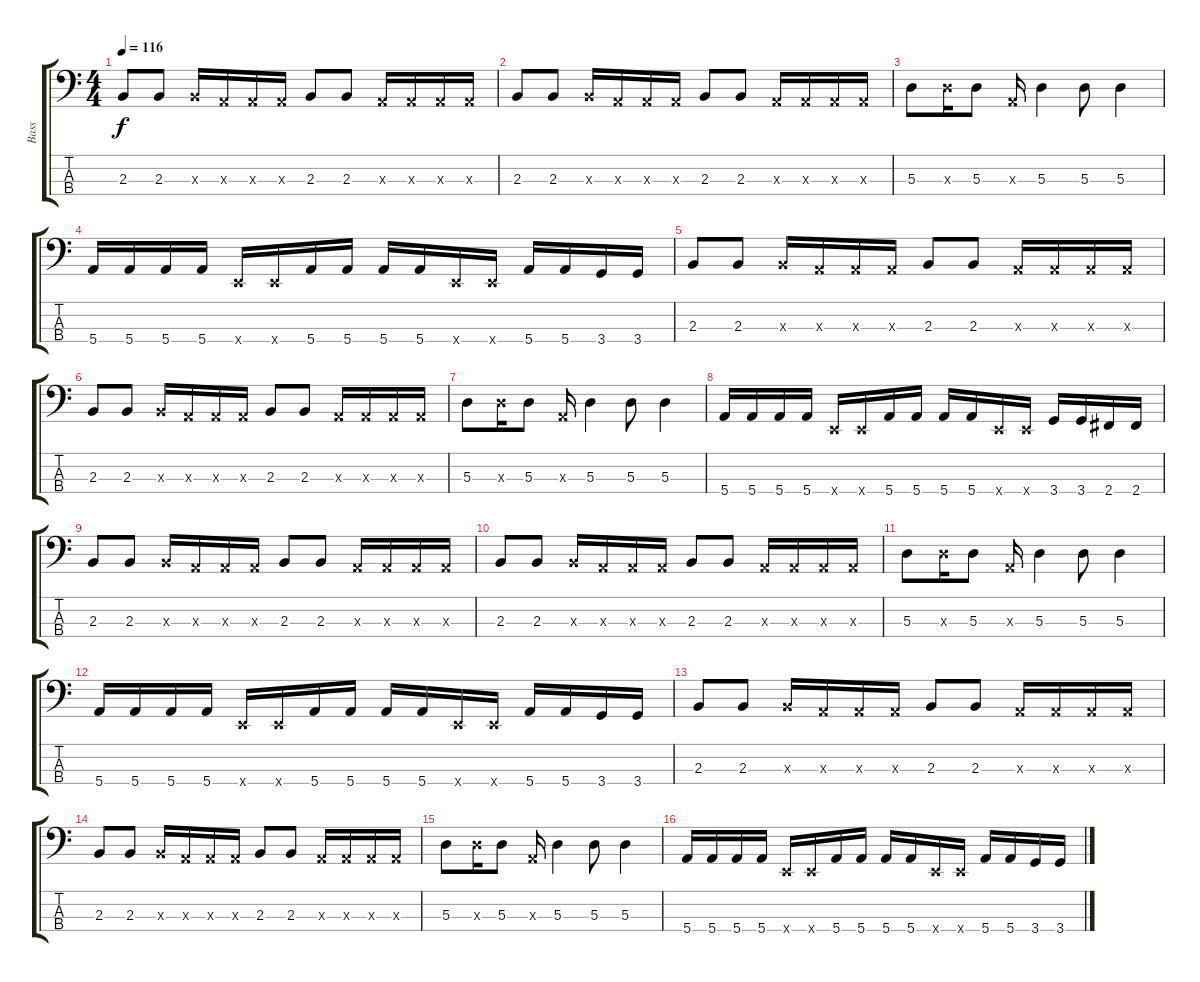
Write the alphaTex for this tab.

\track ("Bass" "Bass") {instrument electricbassfinger}
\staff {score tabs}
\tuning (G2 D2 A1 E1) {hide}
\ts (4 4)
\tempo 116
\clef f4
\ks c
2.3.8{dy f} 2.3.8 2.3{x}.16 0.3{x}.16 0.3{x}.16 0.3{x}.16 2.3.8 2.3.8 0.3{x}.16 0.3{x}.16 0.3{x}.16 0.3{x}.16 |
2.3.8 2.3.8 2.3{x}.16 0.3{x}.16 0.3{x}.16 0.3{x}.16 2.3.8 2.3.8 0.3{x}.16 0.3{x}.16 0.3{x}.16 0.3{x}.16 |
5.3.8 5.3{x}.16 5.3.8 0.3{x}.16 5.3.4 5.3.8 5.3.4 |
5.4.16 5.4.16 5.4.16 5.4.16 0.4{x}.16 0.4{x}.16 5.4.16 5.4.16 5.4.16 5.4.16 0.4{x}.16 0.4{x}.16 5.4.16 5.4.16 3.4.16 3.4.16 |
2.3.8 2.3.8 2.3{x}.16 0.3{x}.16 0.3{x}.16 0.3{x}.16 2.3.8 2.3.8 0.3{x}.16 0.3{x}.16 0.3{x}.16 0.3{x}.16 |
2.3.8 2.3.8 2.3{x}.16 0.3{x}.16 0.3{x}.16 0.3{x}.16 2.3.8 2.3.8 0.3{x}.16 0.3{x}.16 0.3{x}.16 0.3{x}.16 |
5.3.8 5.3{x}.16 5.3.8 0.3{x}.16 5.3.4 5.3.8 5.3.4 |
5.4.16 5.4.16 5.4.16 5.4.16 0.4{x}.16 0.4{x}.16 5.4.16 5.4.16 5.4.16 5.4.16 0.4{x}.16 0.4{x}.16 3.4.16 3.4.16 2.4.16 2.4.16 |
2.3.8 2.3.8 2.3{x}.16 0.3{x}.16 0.3{x}.16 0.3{x}.16 2.3.8 2.3.8 0.3{x}.16 0.3{x}.16 0.3{x}.16 0.3{x}.16 |
2.3.8 2.3.8 2.3{x}.16 0.3{x}.16 0.3{x}.16 0.3{x}.16 2.3.8 2.3.8 0.3{x}.16 0.3{x}.16 0.3{x}.16 0.3{x}.16 |
5.3.8 5.3{x}.16 5.3.8 0.3{x}.16 5.3.4 5.3.8 5.3.4 |
5.4.16 5.4.16 5.4.16 5.4.16 0.4{x}.16 0.4{x}.16 5.4.16 5.4.16 5.4.16 5.4.16 0.4{x}.16 0.4{x}.16 5.4.16 5.4.16 3.4.16 3.4.16 |
2.3.8 2.3.8 2.3{x}.16 0.3{x}.16 0.3{x}.16 0.3{x}.16 2.3.8 2.3.8 0.3{x}.16 0.3{x}.16 0.3{x}.16 0.3{x}.16 |
2.3.8 2.3.8 2.3{x}.16 0.3{x}.16 0.3{x}.16 0.3{x}.16 2.3.8 2.3.8 0.3{x}.16 0.3{x}.16 0.3{x}.16 0.3{x}.16 |
5.3.8 5.3{x}.16 5.3.8 0.3{x}.16 5.3.4 5.3.8 5.3.4 |
5.4.16 5.4.16 5.4.16 5.4.16 0.4{x}.16 0.4{x}.16 5.4.16 5.4.16 5.4.16 5.4.16 0.4{x}.16 0.4{x}.16 5.4.16 5.4.16 3.4.16 3.4.16
